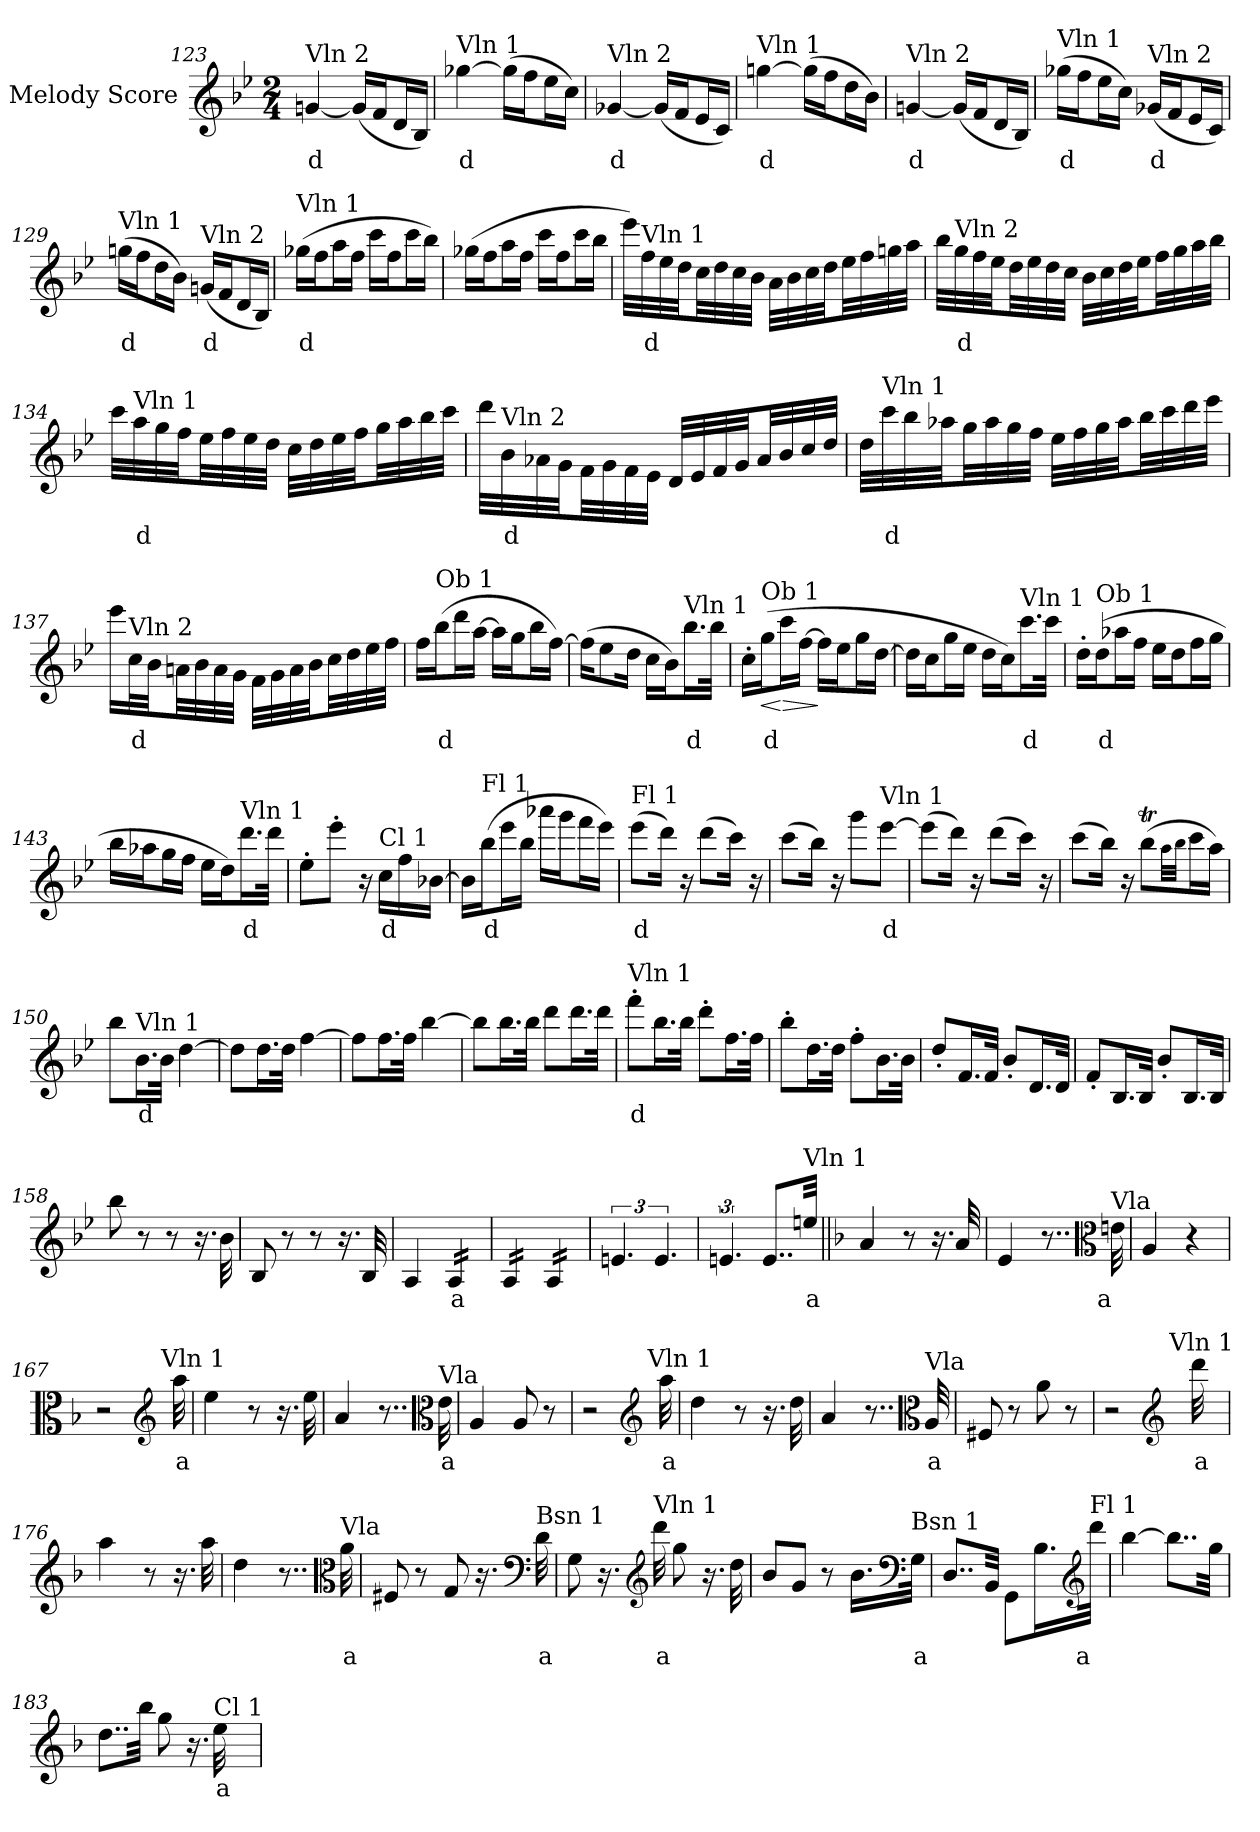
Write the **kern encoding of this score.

**kern	**text	**dynam
*part1	*part1	*part1
*staff1	*staff1	*staff1
*I"Melody Score	*	*
*clefG2	*	*
*k[b-e-]	*	*
*M2/4	*	*
=123	=123	=123
!LO:TX:a:t=Vln 2	!	!
!	!LO:LY:b:color=#FF0000	!
[4gn/	d	.
(16g/LL]	.	.
16f/J	.	.
16d/L	.	.
16B-/JJ)	.	.
=124	=124	=124
!LO:TX:a:t=Vln 1	!	!
!	!LO:LY:b:color=#FF0000	!
[4gg-X\	d	.
(16gg-\LL]	.	.
16ff\J	.	.
16ee-\L	.	.
16cc\JJ)	.	.
=125	=125	=125
!LO:TX:a:t=Vln 2	!	!
!	!LO:LY:b:color=#FF0000	!
[4g-X/	d	.
(16g-/LL]	.	.
16f/J	.	.
16e-/L	.	.
16c/JJ)	.	.
=126	=126	=126
!LO:TX:a:t=Vln 1	!	!
!	!LO:LY:b:color=#FF0000	!
[4ggn\	d	.
(16gg\LL]	.	.
16ff\J	.	.
16dd\L	.	.
16b-\JJ)	.	.
=127	=127	=127
!LO:TX:a:t=Vln 2	!	!
!	!LO:LY:b:color=#FF0000	!
[4gn/	d	.
(16g/LL]	.	.
16f/J	.	.
16d/L	.	.
16B-/JJ)	.	.
=128	=128	=128
!LO:TX:a:t=Vln 1	!	!
!	!LO:LY:b:color=#FF0000	!
(16gg-X\LL	d	.
16ff\J	.	.
16ee-\L	.	.
16cc\JJ)	.	.
!LO:TX:a:t=Vln 2	!	!
!	!LO:LY:b:color=#FF0000	!
(16g-X/LL	d	.
16f/J	.	.
16e-/L	.	.
16c/JJ)	.	.
=129	=129	=129
!LO:TX:a:t=Vln 1	!	!
!	!LO:LY:b:color=#FF0000	!
(16ggn\LL	d	.
16ff\J	.	.
16dd\L	.	.
16b-\JJ)	.	.
!LO:TX:a:t=Vln 2	!	!
!	!LO:LY:b:color=#FF0000	!
(16gn/LL	d	.
16f/J	.	.
16d/L	.	.
16B-/JJ)	.	.
=130	=130	=130
!LO:TX:a:t=Vln 1	!	!
!	!LO:LY:b:color=#FF0000	!
(16gg-X\LL	d	.
16ff\J	.	.
16aa\L	.	.
16ff\JJ	.	.
16ccc\LL	.	.
16ff\J	.	.
16ccc\L	.	.
16bb-\JJ)	.	.
=131	=131	=131
(16gg-X\LL	.	.
16ff\J	.	.
16aa\L	.	.
16ff\JJ	.	.
16ccc\LL	.	.
16ff\J	.	.
16ccc\L	.	.
16bb-\JJ	.	.
=132	=132	=132
32eee-\LLL)	.	.
!LO:TX:a:t=Vln 1	!	!
!	!LO:LY:b:color=#FF0000	!
32ff\	d	.
32ee-\	.	.
32dd\JJ	.	.
32cc\LL	.	.
32dd\	.	.
32cc\	.	.
32b-\JJJ	.	.
32a\LLL	.	.
32b-\	.	.
32cc\	.	.
32dd\JJ	.	.
32ee-\LL	.	.
32ff\	.	.
32ggn\	.	.
32aa\JJJ	.	.
=133	=133	=133
32bb-\LLL	.	.
!LO:TX:a:t=Vln 2	!	!
!	!LO:LY:b:color=#FF0000	!
32gg\	d	.
32ff\	.	.
32ee-\JJ	.	.
32dd\LL	.	.
32ee-\	.	.
32dd\	.	.
32cc\JJJ	.	.
32b-\LLL	.	.
32cc\	.	.
32dd\	.	.
32ee-\JJ	.	.
32ff\LL	.	.
32gg\	.	.
32aa\	.	.
32bb-\JJJ	.	.
=134	=134	=134
32ccc\LLL	.	.
!LO:TX:a:t=Vln 1	!	!
!	!LO:LY:b:color=#FF0000	!
32aa\	d	.
32gg\	.	.
32ff\JJ	.	.
32ee-\LL	.	.
32ff\	.	.
32ee-\	.	.
32dd\JJJ	.	.
32cc\LLL	.	.
32dd\	.	.
32ee-\	.	.
32ff\JJ	.	.
32gg\LL	.	.
32aa\	.	.
32bb-\	.	.
32ccc\JJJ	.	.
=135	=135	=135
32ddd\LLL	.	.
!LO:TX:a:t=Vln 2	!	!
!	!LO:LY:b:color=#FF0000	!
32b-\	d	.
32a-\	.	.
32g\JJ	.	.
32f\LL	.	.
32g\	.	.
32f\	.	.
32e-\JJJ	.	.
32d/LLL	.	.
32e-/	.	.
32f/	.	.
32g/JJ	.	.
32a-/LL	.	.
32b-/	.	.
32cc/	.	.
32dd/JJJ	.	.
=136	=136	=136
32dd\LLL	.	.
!LO:TX:a:t=Vln 1	!	!
!	!LO:LY:b:color=#FF0000	!
32ccc\	d	.
32bb-\	.	.
32aa-X\JJ	.	.
32gg\LL	.	.
32aa-\	.	.
32gg\	.	.
32ff\JJJ	.	.
32ee-\LLL	.	.
32ff\	.	.
32gg\	.	.
32aa-\JJ	.	.
32bb-\LL	.	.
32ccc\	.	.
32ddd\	.	.
32eee-\JJJ	.	.
=137	=137	=137
16eee-\LL	.	.
!LO:TX:a:t=Vln 2	!	!
!	!LO:LY:b:color=#FF0000	!
32cc\L	d	.
32b-\JJ	.	.
32an\LL	.	.
32b-\	.	.
32a\	.	.
32g\JJJ	.	.
32f\LLL	.	.
32g\	.	.
32a\	.	.
32b-\JJ	.	.
32cc\LL	.	.
32dd\	.	.
32ee-\	.	.
32ff\JJJ	.	.
=138	=138	=138
16ff\LL	.	.
!LO:TX:a:t=Ob 1	!	!
!	!LO:LY:b:color=#FF0000	!
(16bb-\J	d	.
16ddd\L	.	.
[16aa\JJ	.	.
16aa\LL]	.	.
16gg\J	.	.
16bb-\L	.	.
[16ff\JJ)	.	.
=139	=139	=139
(16ff\KL]	.	.
8ee-\	.	.
16dd\Jk	.	.
16cc\LL	.	.
16b-\J)	.	.
!LO:TX:a:t=Vln 1	!	!
!	!LO:LY:b:color=#FF0000	!
16.bb-\L	d	.
32bb-\JJk	.	.
=140	=140	=140
16cc'\LL	.	.
!LO:TX:a:t=Ob 1	!	!
!	!LO:LY:b:color=#FF0000	!LO:HP:b
(16gg\J	d	<
!	!	!LO:HP:n=1:b
16ccc\L	.	[ >
[16ff\JJ	.	.
16ff\LL]	.	]
16ee-\J	.	.
16gg\L	.	.
[16dd\JJ	.	.
=141	=141	=141
16dd\LL]	.	.
16cc\J	.	.
16gg\L	.	.
16ee-\JJ	.	.
16dd\LL	.	.
16cc\J)	.	.
!LO:TX:a:t=Vln 1	!	!
!	!LO:LY:b:color=#FF0000	!
16.ccc\L	d	.
32ccc\JJk	.	.
=142	=142	=142
16dd'\LL	.	.
!LO:TX:a:t=Ob 1	!	!
!	!LO:LY:b:color=#FF0000	!
(16dd\J	d	.
16aa-X\L	.	.
16ff\JJ	.	.
16ee-\LL	.	.
16dd\J	.	.
16ff\L	.	.
16gg\JJ	.	.
=143	=143	=143
16bb-\LL	.	.
16aa-X\J	.	.
16gg\L	.	.
16ff\JJ	.	.
16ee-\LL	.	.
16dd\J)	.	.
!LO:TX:a:t=Vln 1	!	!
!	!LO:LY:b:color=#FF0000	!
16.ddd\L	d	.
32ddd\JJk	.	.
=144	=144	=144
8ee-'\L	.	.
8eee-'\J	.	.
16r	.	.
!LO:TX:a:t=Cl 1	!	!
!	!LO:LY:b:color=#FF0000	!
16cc\LL	d	.
16ff\	.	.
[16b-X\JJ	.	.
=145	=145	=145
16b-\LL]	.	.
!LO:TX:a:t=Fl 1	!	!
!	!LO:LY:b:color=#FF0000	!
(16bb-\J	d	.
16eee-\L	.	.
16bb-\JJ	.	.
16aaa-X\LL	.	.
16ggg\J	.	.
16fff\L	.	.
16eee-\JJ)	.	.
=146	=146	=146
!LO:TX:a:t=Fl 1	!	!
!	!LO:LY:b:color=#FF0000	!
(8eee-\L	d	.
16ddd\Jk)	.	.
16r	.	.
(8ddd\L	.	.
16ccc\Jk)	.	.
16r	.	.
=147	=147	=147
(8ccc\L	.	.
16bb-\Jk)	.	.
16r	.	.
8ggg\L	.	.
!LO:TX:a:t=Vln 1	!	!
!	!LO:LY:b:color=#FF0000	!
[8eee-\J	d	.
=148	=148	=148
(8eee-\L]	.	.
16ddd\Jk)	.	.
16r	.	.
(8ddd\L	.	.
16ccc\Jk)	.	.
16r	.	.
=149	=149	=149
(8ccc\L	.	.
16bb-\Jk)	.	.
16r	.	.
(8bb-T\L	.	.
32qaa\LLL	.	.
32qbb-\JJJ	.	.
16ccc\L	.	.
16aa\JJ)	.	.
=150	=150	=150
8bb-\L	.	.
!LO:TX:a:t=Vln 1	!	!
!	!LO:LY:b:color=#FF0000	!
16.b-\L	d	.
32b-\JJk	.	.
[4dd\	.	.
=151	=151	=151
8dd\L]	.	.
16.dd\L	.	.
32dd\JJk	.	.
[4ff\	.	.
=152	=152	=152
8ff\L]	.	.
16.ff\L	.	.
32ff\JJk	.	.
[4bb-\	.	.
=153	=153	=153
8bb-\L]	.	.
16.bb-\L	.	.
32bb-\JJk	.	.
8ddd\L	.	.
16.ddd\L	.	.
32ddd\JJk	.	.
=154	=154	=154
!LO:TX:a:t=Vln 1	!	!
!	!LO:LY:b:color=#FF0000	!
8fff'\L	d	.
16.bb-\L	.	.
32bb-\JJk	.	.
8ddd'\L	.	.
16.ff\L	.	.
32ff\JJk	.	.
=155	=155	=155
8bb-'\L	.	.
16.dd\L	.	.
32dd\JJk	.	.
8ff'\L	.	.
16.b-\L	.	.
32b-\JJk	.	.
=156	=156	=156
8dd'/L	.	.
16.f/L	.	.
32f/JJk	.	.
8b-'/L	.	.
16.d/L	.	.
32d/JJk	.	.
=157	=157	=157
8f'/L	.	.
16.B-/L	.	.
32B-/JJk	.	.
8b-'/L	.	.
16.B-/L	.	.
32B-/JJk	.	.
=158	=158	=158
8bb-\	.	.
8r	.	.
8r	.	.
16.r	.	.
32b-\	.	.
=159	=159	=159
8B-/	.	.
8r	.	.
8r	.	.
16.r	.	.
32B-/	.	.
=160	=160	=160
4A/	.	.
!LO:TX:a:t=Vln 2	!	!
!	!LO:LY:b:color=#FF0000	!
*tremolo	*	*
24A/LL	a	.
24A/	.	.
24A/	.	.
24A/	.	.
24A/	.	.
24A/JJ	.	.
=161	=161	=161
24A/LL	.	.
24A/	.	.
24A/	.	.
24A/	.	.
24A/	.	.
24A/JJ	.	.
24A/LL	.	.
24A/	.	.
24A/	.	.
24A/	.	.
24A/	.	.
24A/JJ	.	.
*Xtremolo	*	*
=162	=162	=162
6.en/	.	.
6.e/	.	.
=163	=163	=163
6.en/	.	.
8..e/L	.	.
!LO:TX:a:t=Vln 1	!	!
!	!LO:LY:b:color=#FF0000	!
32een/Jkk	a	.
=164||	=164||	=164||
*k[b-]	*	*
4a/	.	.
8r	.	.
16.r	.	.
32a/	.	.
=165	=165	=165
4e/	.	.
8..r	.	.
*clefC3	*	*
!LO:TX:a:t=Vla	!	!
!	!LO:LY:b:color=#FF0000	!
32en\	a	.
=166	=166	=166
4A/	.	.
4r	.	.
=167	=167	=167
*^	*	*
2r	4...ryy	.	.
*clefG2	*	*	*
!	!LO:TX:a:t=Vln 1	!	!
.	16ryy	.	.
!	!	!LO:LY:b:color=#FF0000	!
32aa\	.	a	.
*v	*v	*	*
=168	=168	=168
4ee\	.	.
8r	.	.
16.r	.	.
32ee\	.	.
=169	=169	=169
4a/	.	.
8..r	.	.
*clefC3	*	*
!LO:TX:a:t=Vla	!	!
!	!LO:LY:b:color=#FF0000	!
32e\	a	.
=170	=170	=170
4A/	.	.
8A/	.	.
8r	.	.
=171	=171	=171
*^	*	*
2r	4...ryy	.	.
*clefG2	*	*	*
!	!LO:TX:a:t=Vln 1	!	!
.	16ryy	.	.
!	!	!LO:LY:b:color=#FF0000	!
32aa\	.	a	.
*v	*v	*	*
=172	=172	=172
4dd\	.	.
8r	.	.
16.r	.	.
32dd\	.	.
=173	=173	=173
4a/	.	.
8..r	.	.
*clefC3	*	*
!LO:TX:a:t=Vla	!	!
!	!LO:LY:b:color=#FF0000	!
32A/	a	.
=174	=174	=174
8F#X/	.	.
8r	.	.
8a\	.	.
8r	.	.
=175	=175	=175
*^	*	*
2r	4...ryy	.	.
*clefG2	*	*	*
!	!LO:TX:a:t=Vln 1	!	!
.	16ryy	.	.
!	!	!LO:LY:b:color=#FF0000	!
32ddd\	.	a	.
*v	*v	*	*
=176	=176	=176
4aa\	.	.
8r	.	.
16.r	.	.
32aa\	.	.
=177	=177	=177
4dd\	.	.
8..r	.	.
*clefC3	*	*
!LO:TX:a:t=Vla	!	!
!	!LO:LY:color=#FF0000	!
32a\	a	.
=178	=178	=178
8F#X/	.	.
8r	.	.
8G/	.	.
16.r	.	.
*clefF4	*	*
!LO:TX:a:t=Bsn 1	!	!
!	!LO:LY:b:color=#FF0000	!
32d\	a	.
=179	=179	=179
8G\	.	.
16.r	.	.
*clefG2	*	*
!LO:TX:a:t=Vln 1	!	!
!	!LO:LY:b:color=#FF0000	!
32ddd\	a	.
8gg\	.	.
16.r	.	.
32dd\	.	.
=180	=180	=180
8b-/L	.	.
8g/J	.	.
8r	.	.
16.b-\LL	.	.
*clefF4	*	*
!LO:TX:a:t=Bsn 1	!	!
!	!LO:LY:b:color=#FF0000	!
32G\JJk	a	.
=181	=181	=181
8..D/L	.	.
32BB-/Jkk	.	.
8GG\L	.	.
16.B-\L	.	.
*clefG2	*	*
!LO:TX:a:t=Fl 1	!	!
!	!LO:LY:b:color=#FF0000	!
32ddd\JJk	a	.
=182	=182	=182
[4bb-\	.	.
8..bb-\L]	.	.
32gg\Jkk	.	.
=183	=183	=183
8..dd\L	.	.
32bb-\Jkk	.	.
8gg\	.	.
16.r	.	.
!LO:TX:a:t=Cl 1	!	!
!	!LO:LY:b:color=#FF0000	!
32ee\	a	.
=	=	=
*-	*-	*-
